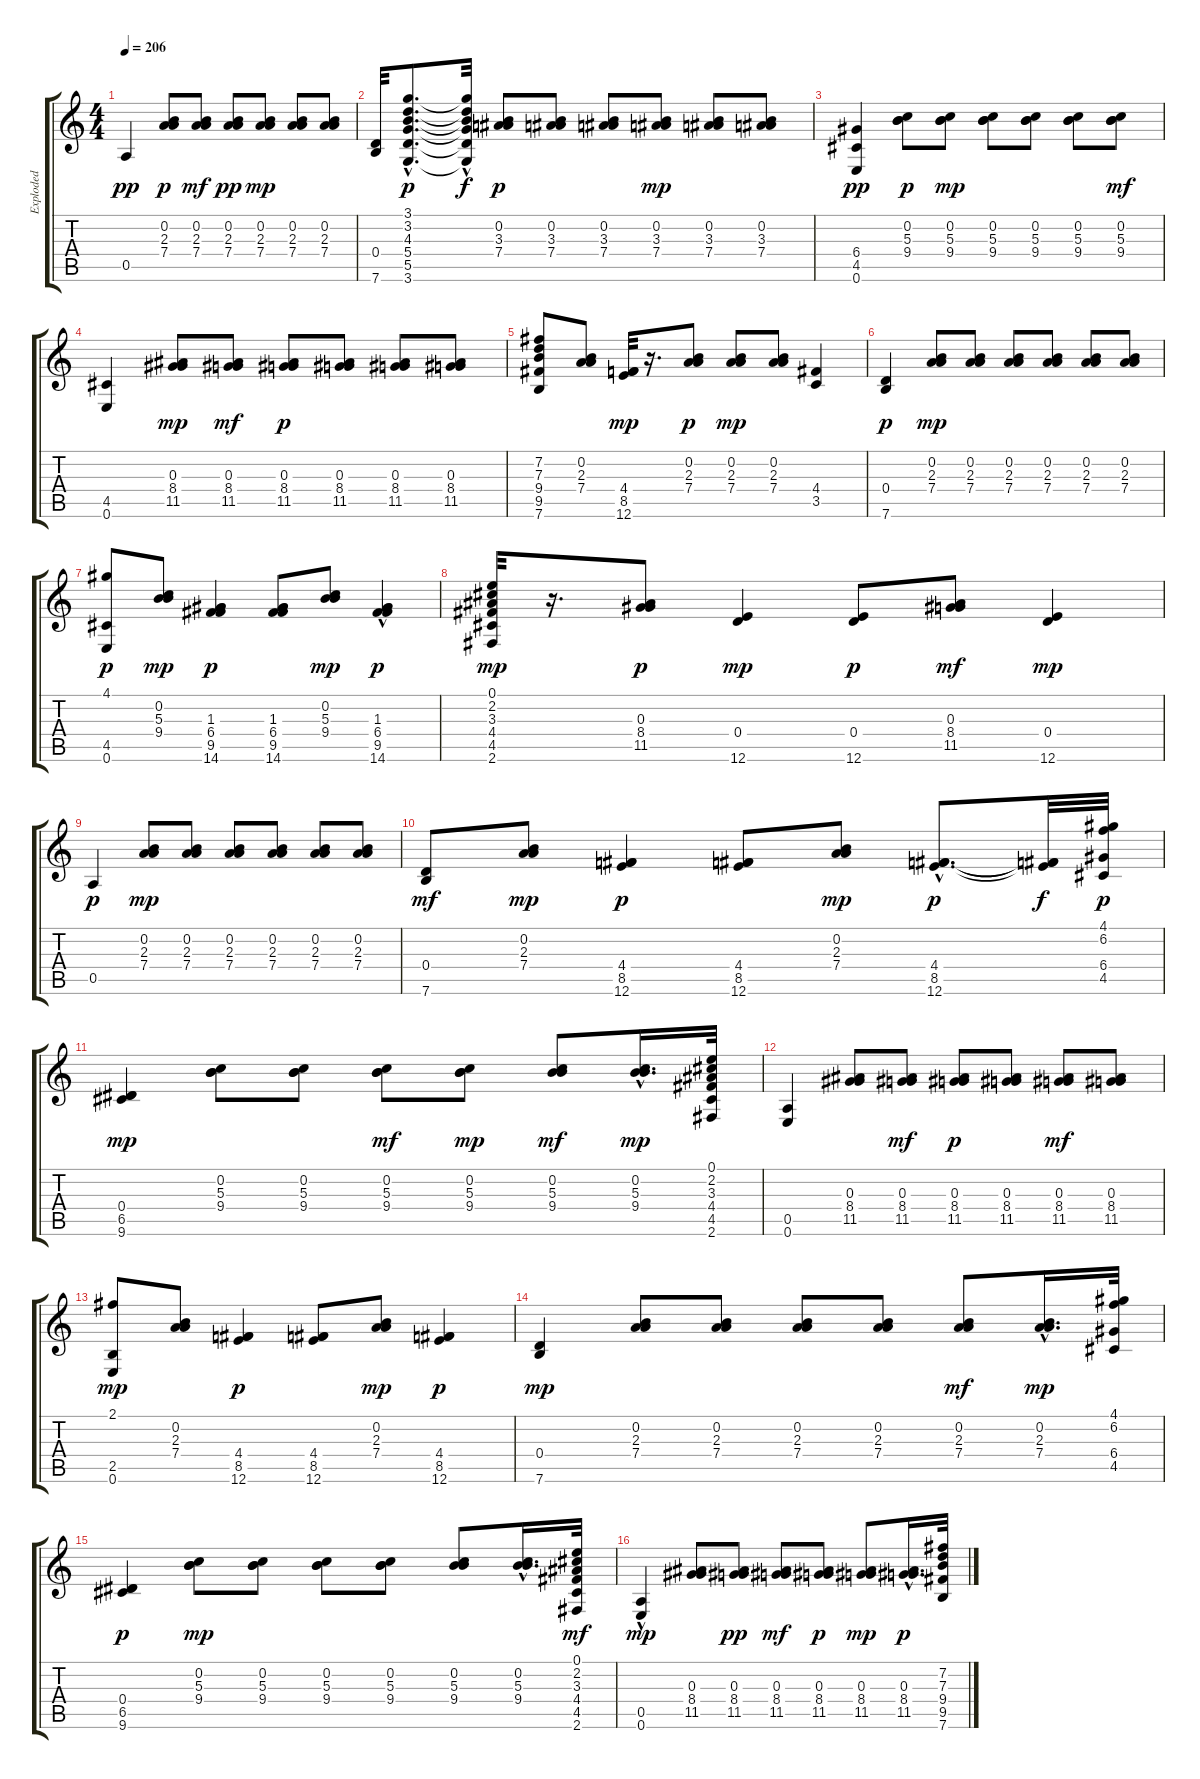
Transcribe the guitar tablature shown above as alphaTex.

\track ("Exploded" "Exploded") {instrument electricguitarclean}
\staff {score tabs}
\tuning (E4 B3 G3 D3 A2 E2) {hide}
\ts (4 4)
\tempo 206
\clef g2
\ks c
0.5.4{dy pp} (0.2 2.3 7.4).8{dy p} (0.2 2.3 7.4).8{dy mf} (0.2 2.3 7.4).8{dy pp} (0.2 2.3 7.4).8{dy mp} (0.2 2.3 7.4).8 (0.2 2.3 7.4).8 |
(0.4 7.6).32 (3.1{hac} 3.2{hac} 4.3{hac} 5.4{hac} 5.5{hac} 3.6{hac}).8{d dy p} (3.1{t} 3.2{t} 4.3{t} 5.4{hac t} 5.5{hac t} 3.6{hac t}).32{dy f} (0.2 3.3 7.4).8{dy p} (0.2 3.3 7.4).8 (0.2 3.3 7.4).8 (0.2 3.3 7.4).8{dy mp} (0.2 3.3 7.4).8 (0.2 3.3 7.4).8 |
(6.4 4.5 0.6).4{dy pp} (0.2 5.3 9.4).8{dy p} (0.2 5.3 9.4).8{dy mp} (0.2 5.3 9.4).8 (0.2 5.3 9.4).8 (0.2 5.3 9.4).8 (0.2 5.3 9.4).8{dy mf} |
(4.5 0.6).4 (0.3 8.4 11.5).8{dy mp} (0.3 8.4 11.5).8{dy mf} (0.3 8.4 11.5).8{dy p} (0.3 8.4 11.5).8 (0.3 8.4 11.5).8 (0.3 8.4 11.5).8 |
(7.2 7.3 9.4 9.5 7.6).8 (0.2 2.3 7.4).8 (4.4 8.5 12.6).32{dy mp} r.16{d} (0.2 2.3 7.4).8{dy p} (0.2 2.3 7.4).8{dy mp} (0.2 2.3 7.4).8 (4.4 3.5).4 |
(0.4 7.6).4{dy p} (0.2 2.3 7.4).8{dy mp} (0.2 2.3 7.4).8 (0.2 2.3 7.4).8 (0.2 2.3 7.4).8 (0.2 2.3 7.4).8 (0.2 2.3 7.4).8 |
(4.1 4.5 0.6).8{dy p} (0.2 5.3 9.4).8{dy mp} (1.3 6.4 9.5 14.6).4{dy p} (1.3 6.4 9.5 14.6).8 (0.2 5.3 9.4).8{dy mp} (1.3 6.4{hac} 9.5{hac} 14.6{hac}).4{dy p} |
(0.1 2.2 3.3 4.4 4.5 2.6).32{dy mp} r.16{d} (0.3 8.4 11.5).8{dy p} (0.4 12.6).4{dy mp} (0.4 12.6).8{dy p} (0.3 8.4 11.5).8{dy mf} (0.4 12.6).4{dy mp} |
0.5.4{dy p} (0.2 2.3 7.4).8{dy mp} (0.2 2.3 7.4).8 (0.2 2.3 7.4).8 (0.2 2.3 7.4).8 (0.2 2.3 7.4).8 (0.2 2.3 7.4).8 |
(0.4 7.6).8{dy mf} (0.2 2.3 7.4).8{dy mp} (4.4 8.5 12.6).4{dy p} (4.4 8.5 12.6).8 (0.2 2.3 7.4).8{dy mp} (4.4{hac} 8.5{hac} 12.6{hac}).8{d dy p} (4.4{t} 8.5{t} 12.6{t}).32{dy f} (4.1 6.2 6.4 4.5).32{dy p} |
(0.4 6.5 9.6).4{dy mp} (0.2 5.3 9.4).8 (0.2 5.3 9.4).8 (0.2 5.3 9.4).8{dy mf} (0.2 5.3 9.4).8{dy mp} (0.2 5.3 9.4).8{dy mf} (0.2{hac} 5.3{hac} 9.4{hac}).16{d dy mp} (0.1 2.2 3.3 4.4 4.5 2.6).32 |
(0.5 0.6).4 (0.3 8.4 11.5).8 (0.3 8.4 11.5).8{dy mf} (0.3 8.4 11.5).8{dy p} (0.3 8.4 11.5).8 (0.3 8.4 11.5).8{dy mf} (0.3 8.4 11.5).8 |
(2.1 2.5 0.6).8{dy mp} (0.2 2.3 7.4).8 (4.4 8.5 12.6).4{dy p} (4.4 8.5 12.6).8 (0.2 2.3 7.4).8{dy mp} (4.4 8.5 12.6).4{dy p} |
(0.4 7.6).4{dy mp} (0.2 2.3 7.4).8 (0.2 2.3 7.4).8 (0.2 2.3 7.4).8 (0.2 2.3 7.4).8 (0.2 2.3 7.4).8{dy mf} (0.2 2.3{hac} 7.4{hac}).16{d dy mp} (4.1 6.2 6.4 4.5).32 |
(0.4 6.5 9.6).4{dy p} (0.2 5.3 9.4).8{dy mp} (0.2 5.3 9.4).8 (0.2 5.3 9.4).8 (0.2 5.3 9.4).8 (0.2 5.3 9.4).8 (0.2{hac} 5.3{hac} 9.4{hac}).16{d} (0.1 2.2 3.3 4.4 4.5 2.6).32{dy mf} |
(0.5{hac} 0.6).4{dy mp} (0.3 8.4 11.5).8 (0.3 8.4 11.5).8{dy pp} (0.3 8.4 11.5).8{dy mf} (0.3 8.4 11.5).8{dy p} (0.3 8.4 11.5).8{dy mp} (0.3{hac} 8.4{hac} 11.5{hac}).16{d dy p} (7.2 7.3 9.4 9.5 7.6).32
